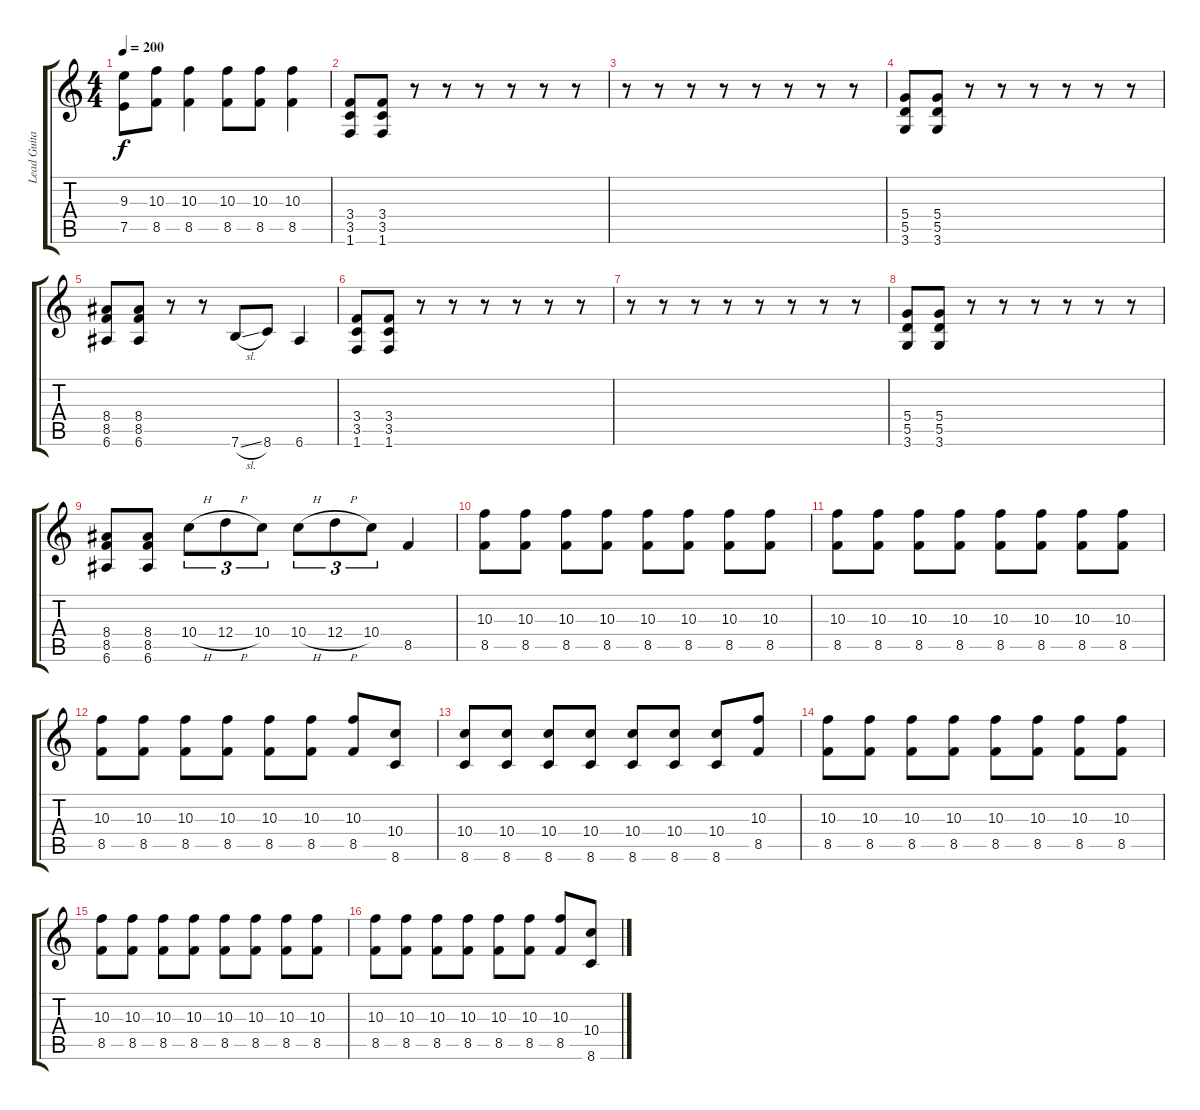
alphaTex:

\track ("Lead Guitar" "Lead Guita") {instrument distortionguitar}
\staff {score tabs}
\tuning (E4 B3 G3 D3 A2 E2) {hide}
\ts (4 4)
\tempo 200
\clef g2
\ks c
(9.3{t} 7.5{t}).8{dy f} (10.3 8.5).8 (10.3 8.5).4 (10.3 8.5).8 (10.3 8.5).8 (10.3 8.5).4 |
(3.4 3.5 1.6).8 (3.4 3.5 1.6).8 r.8 r.8 r.8 r.8 r.8 r.8 |
r.8 r.8 r.8 r.8 r.8 r.8 r.8 r.8 |
(5.4 5.5 3.6).8 (5.4 5.5 3.6).8 r.8 r.8 r.8 r.8 r.8 r.8 |
(8.4 8.5 6.6).8 (8.4 8.5 6.6).8 r.8 r.8 7.6{sl}.8 8.6.8 6.6.4 |
(3.4 3.5 1.6).8 (3.4 3.5 1.6).8 r.8 r.8 r.8 r.8 r.8 r.8 |
r.8 r.8 r.8 r.8 r.8 r.8 r.8 r.8 |
(5.4 5.5 3.6).8 (5.4 5.5 3.6).8 r.8 r.8 r.8 r.8 r.8 r.8 |
(8.4 8.5 6.6).8 (8.4 8.5 6.6).8 10.4{h}.8{tu (3 2)} 12.4{h}.8{tu (3 2)} 10.4.8{tu (3 2)} 10.4{h}.8{tu (3 2)} 12.4{h}.8{tu (3 2)} 10.4.8{tu (3 2)} 8.5.4 |
(10.3 8.5).8 (10.3 8.5).8 (10.3 8.5).8 (10.3 8.5).8 (10.3 8.5).8 (10.3 8.5).8 (10.3 8.5).8 (10.3 8.5).8 |
(10.3 8.5).8 (10.3 8.5).8 (10.3 8.5).8 (10.3 8.5).8 (10.3 8.5).8 (10.3 8.5).8 (10.3 8.5).8 (10.3 8.5).8 |
(10.3 8.5).8 (10.3 8.5).8 (10.3 8.5).8 (10.3 8.5).8 (10.3 8.5).8 (10.3 8.5).8 (10.3 8.5).8 (10.4 8.6).8 |
(10.4 8.6).8 (10.4 8.6).8 (10.4 8.6).8 (10.4 8.6).8 (10.4 8.6).8 (10.4 8.6).8 (10.4 8.6).8 (10.3 8.5).8 |
(10.3 8.5).8 (10.3 8.5).8 (10.3 8.5).8 (10.3 8.5).8 (10.3 8.5).8 (10.3 8.5).8 (10.3 8.5).8 (10.3 8.5).8 |
(10.3 8.5).8 (10.3 8.5).8 (10.3 8.5).8 (10.3 8.5).8 (10.3 8.5).8 (10.3 8.5).8 (10.3 8.5).8 (10.3 8.5).8 |
(10.3 8.5).8 (10.3 8.5).8 (10.3 8.5).8 (10.3 8.5).8 (10.3 8.5).8 (10.3 8.5).8 (10.3 8.5).8 (10.4 8.6).8
